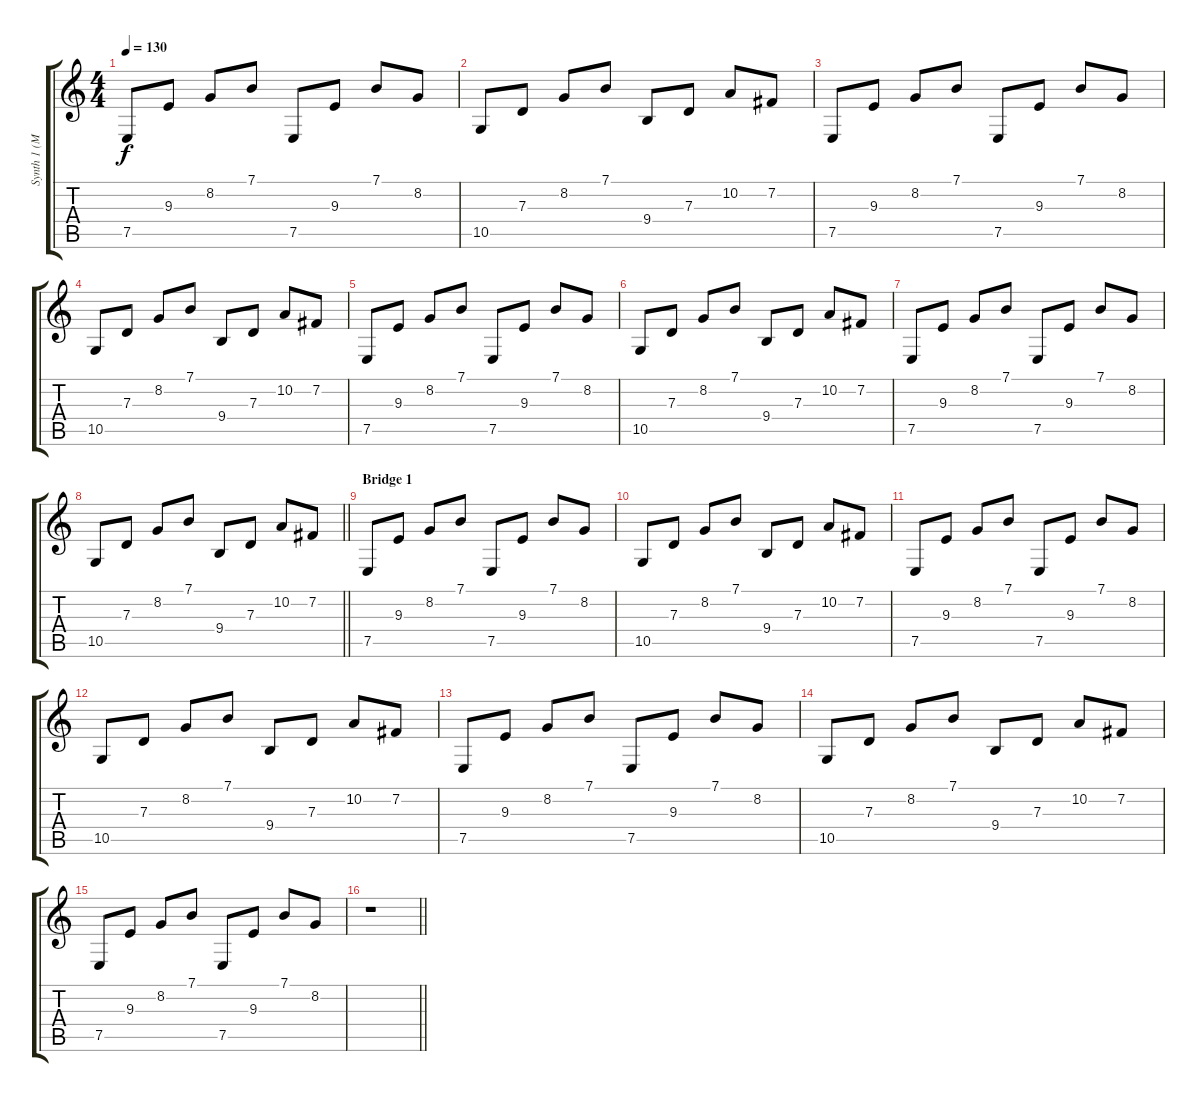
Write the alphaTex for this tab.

\track ("Synth 1 (Main Riff)" "Synth 1 (M") {instrument pad3polysynth}
\staff {score tabs}
\tuning (E4 B3 G3 D3 A2 E2) {hide}
\ts (4 4)
\tempo 130
\clef g2
\ks c
7.5.8{dy f} 9.3.8 8.2.8 7.1.8 7.5.8 9.3.8 7.1.8 8.2.8 |
10.5.8 7.3.8 8.2.8 7.1.8 9.4.8 7.3.8 10.2.8 7.2.8 |
7.5.8 9.3.8 8.2.8 7.1.8 7.5.8 9.3.8 7.1.8 8.2.8 |
10.5.8 7.3.8 8.2.8 7.1.8 9.4.8 7.3.8 10.2.8 7.2.8 |
7.5.8 9.3.8 8.2.8 7.1.8 7.5.8 9.3.8 7.1.8 8.2.8 |
10.5.8 7.3.8 8.2.8 7.1.8 9.4.8 7.3.8 10.2.8 7.2.8 |
7.5.8 9.3.8 8.2.8 7.1.8 7.5.8 9.3.8 7.1.8 8.2.8 |
\barLineRight lightlight
10.5.8 7.3.8 8.2.8 7.1.8 9.4.8 7.3.8 10.2.8 7.2.8 |
\section ("" "Bridge 1")
7.5.8 9.3.8 8.2.8 7.1.8 7.5.8 9.3.8 7.1.8 8.2.8 |
10.5.8 7.3.8 8.2.8 7.1.8 9.4.8 7.3.8 10.2.8 7.2.8 |
7.5.8 9.3.8 8.2.8 7.1.8 7.5.8 9.3.8 7.1.8 8.2.8 |
10.5.8 7.3.8 8.2.8 7.1.8 9.4.8 7.3.8 10.2.8 7.2.8 |
7.5.8 9.3.8 8.2.8 7.1.8 7.5.8 9.3.8 7.1.8 8.2.8 |
10.5.8 7.3.8 8.2.8 7.1.8 9.4.8 7.3.8 10.2.8 7.2.8 |
7.5.8 9.3.8 8.2.8 7.1.8 7.5.8 9.3.8 7.1.8 8.2.8 |
\barLineRight lightlight
r.1
